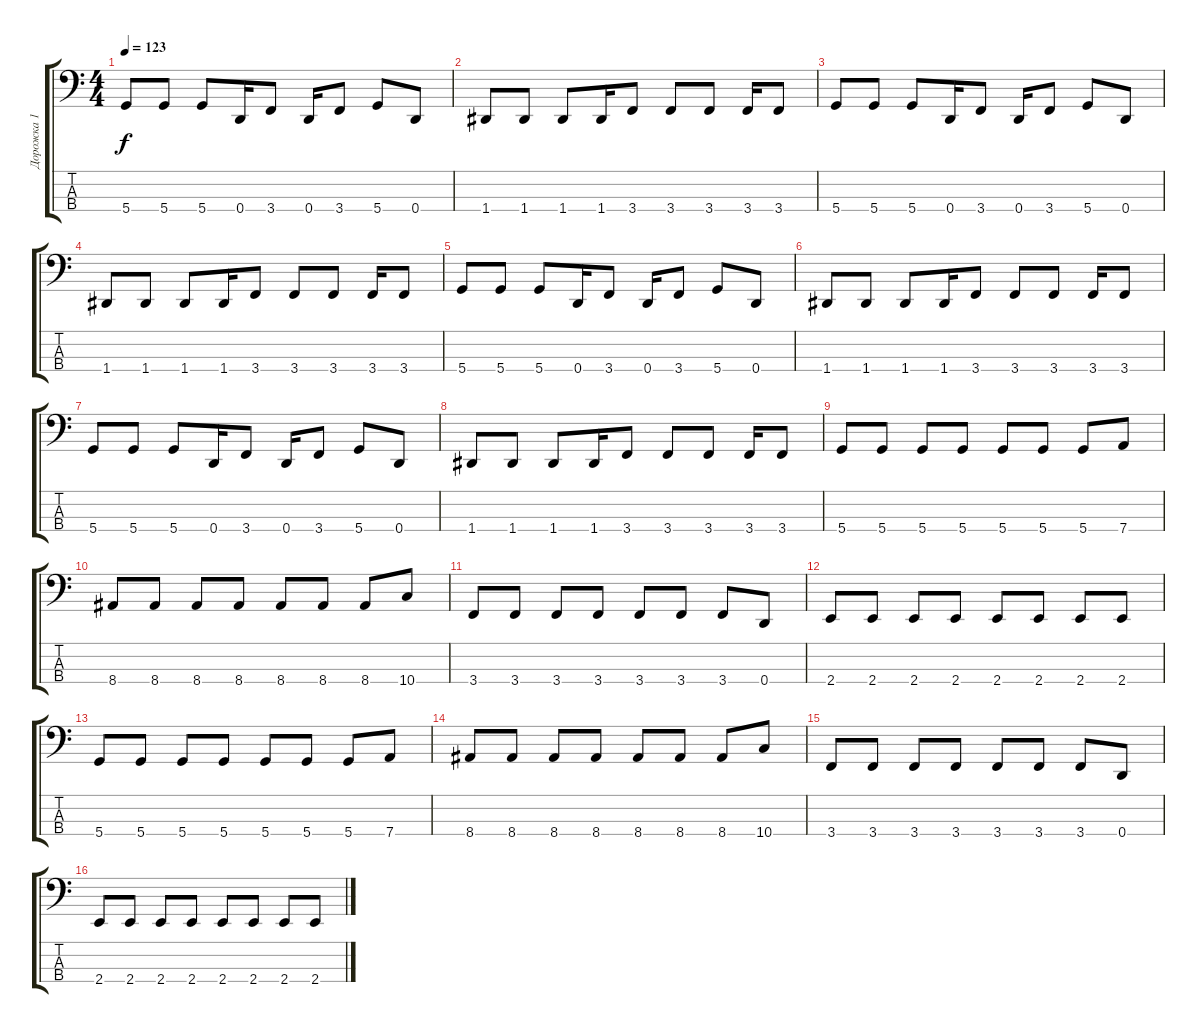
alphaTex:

\track ("Дорожка 1" "Дорожка 1") {instrument electricbassfinger}
\staff {score tabs}
\tuning (F2 C2 G1 D1) {hide}
\ts (4 4)
\tempo 123
\clef f4
\ks c
5.4.8{dy f} 5.4.8 5.4.8 0.4.16 3.4.8 0.4.16 3.4.8 5.4.8 0.4.8 |
1.4.8 1.4.8 1.4.8 1.4.16 3.4.8 3.4.8 3.4.8 3.4.16 3.4.8 |
5.4.8 5.4.8 5.4.8 0.4.16 3.4.8 0.4.16 3.4.8 5.4.8 0.4.8 |
1.4.8 1.4.8 1.4.8 1.4.16 3.4.8 3.4.8 3.4.8 3.4.16 3.4.8 |
5.4.8 5.4.8 5.4.8 0.4.16 3.4.8 0.4.16 3.4.8 5.4.8 0.4.8 |
1.4.8 1.4.8 1.4.8 1.4.16 3.4.8 3.4.8 3.4.8 3.4.16 3.4.8 |
5.4.8 5.4.8 5.4.8 0.4.16 3.4.8 0.4.16 3.4.8 5.4.8 0.4.8 |
1.4.8 1.4.8 1.4.8 1.4.16 3.4.8 3.4.8 3.4.8 3.4.16 3.4.8 |
5.4.8 5.4.8 5.4.8 5.4.8 5.4.8 5.4.8 5.4.8 7.4.8 |
8.4.8 8.4.8 8.4.8 8.4.8 8.4.8 8.4.8 8.4.8 10.4.8 |
3.4.8 3.4.8 3.4.8 3.4.8 3.4.8 3.4.8 3.4.8 0.4.8 |
2.4.8 2.4.8 2.4.8 2.4.8 2.4.8 2.4.8 2.4.8 2.4.8 |
5.4.8 5.4.8 5.4.8 5.4.8 5.4.8 5.4.8 5.4.8 7.4.8 |
8.4.8 8.4.8 8.4.8 8.4.8 8.4.8 8.4.8 8.4.8 10.4.8 |
3.4.8 3.4.8 3.4.8 3.4.8 3.4.8 3.4.8 3.4.8 0.4.8 |
2.4.8 2.4.8 2.4.8 2.4.8 2.4.8 2.4.8 2.4.8 2.4.8
